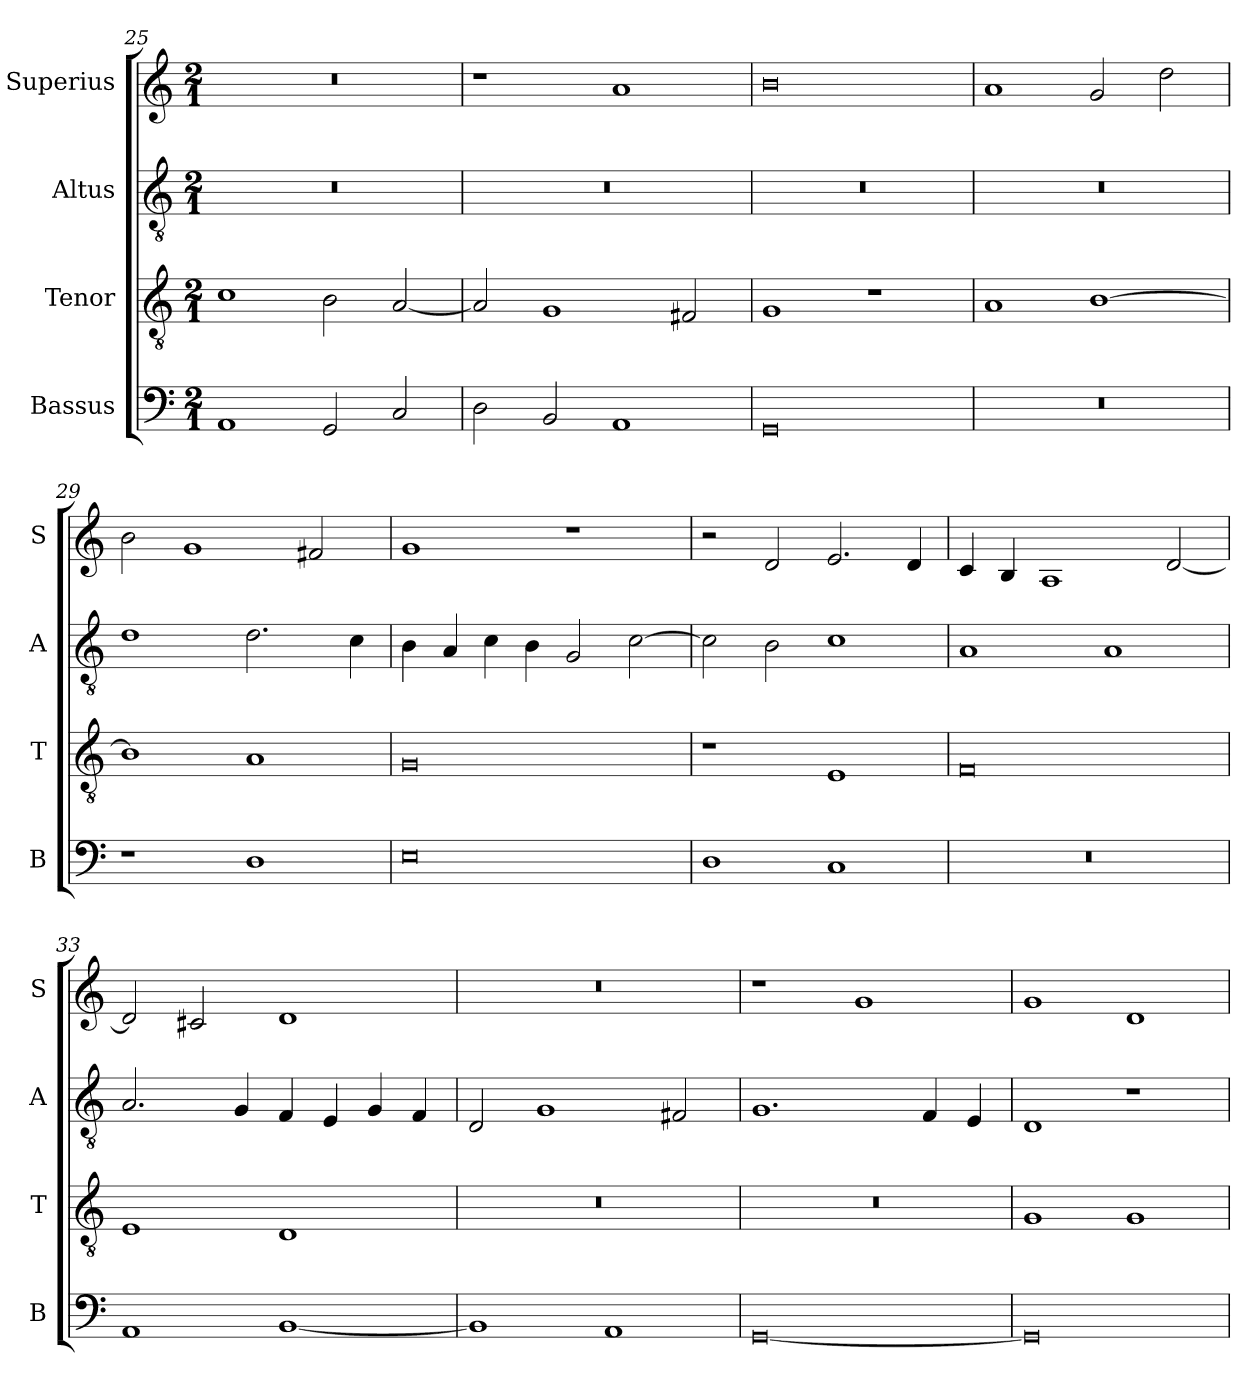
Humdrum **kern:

**kern	**kern	**kern	**kern
*part4	*part3	*part2	*part1
*staff4	*staff3	*staff2	*staff1
*I"Bassus	*I"Tenor	*I"Altus	*I"Superius
*I'B	*I'T	*I'A	*I'S
*clefF4	*clefGv2	*clefGv2	*clefG2
*k[]	*k[]	*k[]	*k[]
*C:	*C:	*C:	*C:
*M2/1	*M2/1	*M2/1	*M2/1
=25	=25	=25	=25
1AA	1c	0r	0r
2GG	2B	.	.
2C	[2A	.	.
=26	=26	=26	=26
2D	2A]	0r	1r
2BB	1G	.	.
1AA	.	.	1a
.	2F#X	.	.
=27	=27	=27	=27
0GG	1G	0r	0b
.	1r	.	.
=28	=28	=28	=28
0r	1A	0r	1a
.	[1B	.	2g
.	.	.	2dd
=29	=29	=29	=29
1r	1B]	1d	2b
.	.	.	1g
1D	1A	2.d	.
.	.	.	2f#X
.	.	4c	.
=30	=30	=30	=30
0E	0G	4B	1g
.	.	4A	.
.	.	4c	.
.	.	4B	.
.	.	2G	1r
.	.	[2c	.
=31	=31	=31	=31
1D	1r	2c]	2r
.	.	2B	2d
1C	1E	1c	2.e
.	.	.	4d
=32	=32	=32	=32
0r	0F	1A	4c
.	.	.	4B
.	.	.	1A
.	.	1A	.
.	.	.	[2d
=33	=33	=33	=33
1AA	1E	2.A	2d]
.	.	.	2c#X
.	.	4G	.
[1BB	1D	4F	1d
.	.	4E	.
.	.	4G	.
.	.	4F	.
=34	=34	=34	=34
1BB]	0r	2D	0r
.	.	1G	.
1AA	.	.	.
.	.	2F#X	.
=35	=35	=35	=35
[0GG	0r	1.G	1r
.	.	.	1g
.	.	4F	.
.	.	4E	.
=36	=36	=36	=36
0GG]	1G	1D	1g
.	1G	1r	1d
=	=	=	=
*-	*-	*-	*-
